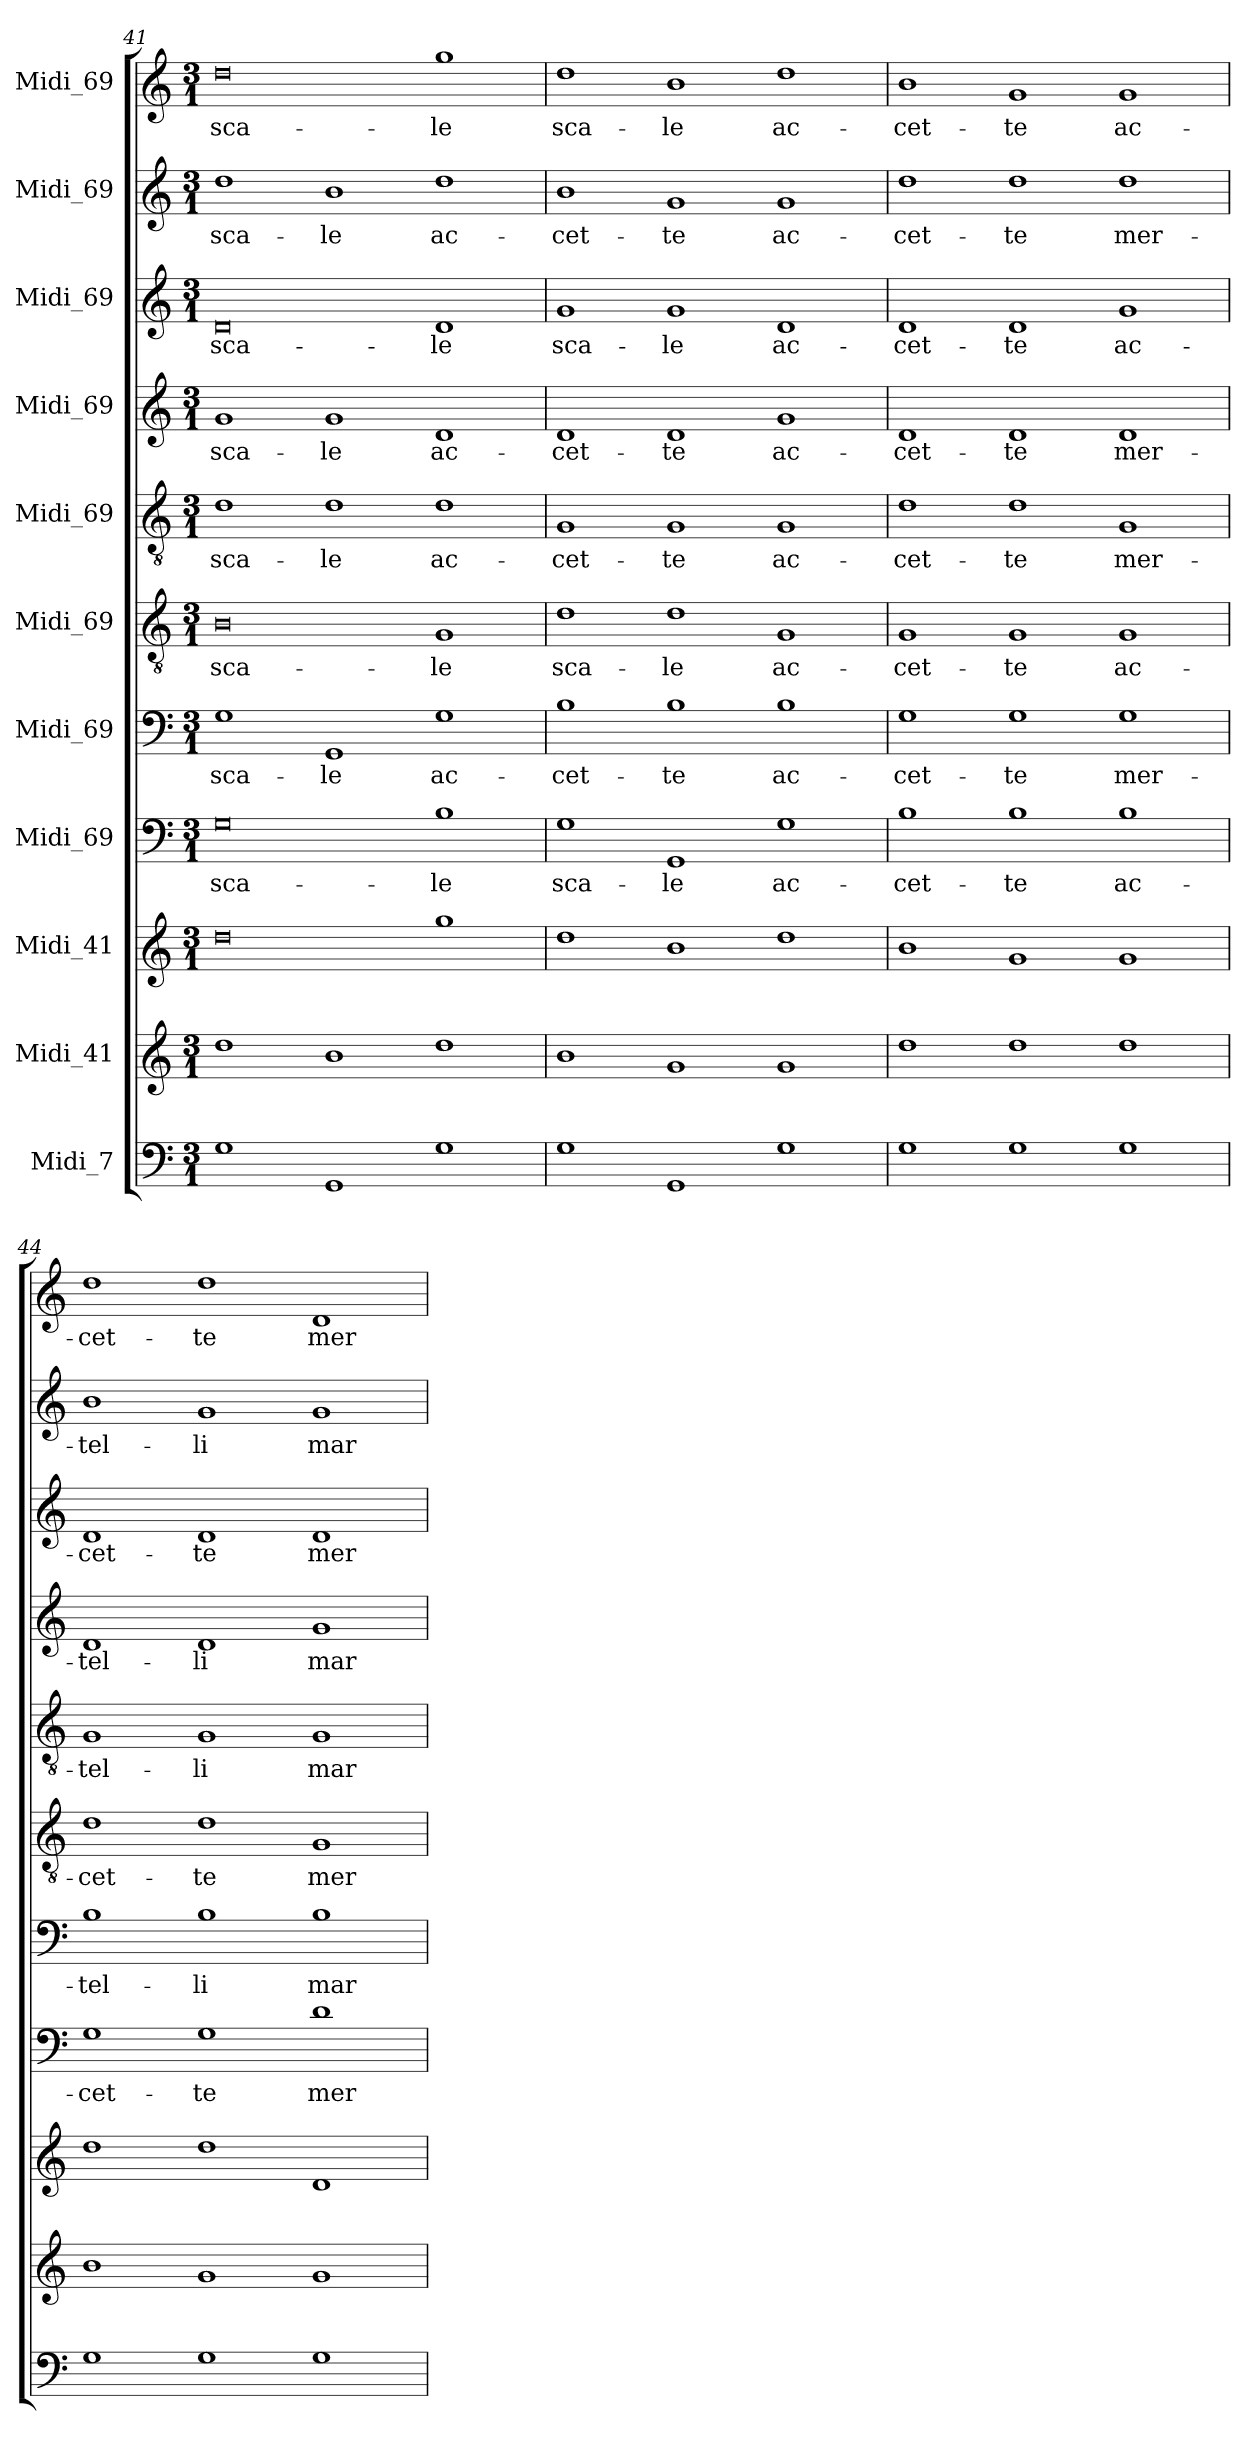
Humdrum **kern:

**kern	**kern	**kern	**kern	**text	**kern	**text	**kern	**text	**kern	**text	**kern	**text	**kern	**text	**kern	**text	**kern	**text
*part11	*part10	*part9	*part8	*part8	*part7	*part7	*part6	*part6	*part5	*part5	*part4	*part4	*part3	*part3	*part2	*part2	*part1	*part1
*staff11	*staff10	*staff9	*staff8	*staff8	*staff7	*staff7	*staff6	*staff6	*staff5	*staff5	*staff4	*staff4	*staff3	*staff3	*staff2	*staff2	*staff1	*staff1
*I"Midi_7	*I"Midi_41	*I"Midi_41	*I"Midi_69	*	*I"Midi_69	*	*I"Midi_69	*	*I"Midi_69	*	*I"Midi_69	*	*I"Midi_69	*	*I"Midi_69	*	*I"Midi_69	*
!!LO:LB:g=z
*clefF4	*clefG2	*clefG2	*clefF4	*	*clefF4	*	*clefGv2	*	*clefGv2	*	*clefG2	*	*clefG2	*	*clefG2	*	*clefG2	*
*k[]	*k[]	*k[]	*k[]	*	*k[]	*	*k[]	*	*k[]	*	*k[]	*	*k[]	*	*k[]	*	*k[]	*
*C:	*C:	*C:	*C:	*	*C:	*	*C:	*	*C:	*	*C:	*	*C:	*	*C:	*	*C:	*
*M3/1	*M3/1	*M3/1	*M3/1	*	*M3/1	*	*M3/1	*	*M3/1	*	*M3/1	*	*M3/1	*	*M3/1	*	*M3/1	*
=41	=41	=41	=41	=41	=41	=41	=41	=41	=41	=41	=41	=41	=41	=41	=41	=41	=41	=41
!	!	!	!	!LO:LY:b	!	!LO:LY:b	!	!LO:LY:b	!	!LO:LY:b	!	!LO:LY:b	!	!LO:LY:b	!	!LO:LY:b	!	!LO:LY:b
1G	1dd	0dd	0G	sca-	1G	sca-	0B	sca-	1d	sca-	1g	sca-	0d	sca-	1dd	sca-	0dd	sca-
!	!	!	!	!	!	!LO:LY:b	!	!	!	!LO:LY:b	!	!LO:LY:b	!	!	!	!LO:LY:b	!	!
1GG	1b	.	.	.	1GG	-le	.	.	1d	-le	1g	-le	.	.	1b	-le	.	.
!	!	!	!	!LO:LY:b	!	!LO:LY:b	!	!LO:LY:b	!	!LO:LY:b	!	!LO:LY:b	!	!LO:LY:b	!	!LO:LY:b	!	!LO:LY:b
1G	1dd	1gg	1B	-le	1G	ac-	1G	-le	1d	ac-	1d	ac-	1d	-le	1dd	ac-	1gg	-le
=42	=42	=42	=42	=42	=42	=42	=42	=42	=42	=42	=42	=42	=42	=42	=42	=42	=42	=42
!	!	!	!	!LO:LY:b	!	!LO:LY:b	!	!LO:LY:b	!	!LO:LY:b	!	!LO:LY:b	!	!LO:LY:b	!	!LO:LY:b	!	!LO:LY:b
1G	1b	1dd	1G	sca-	1B	-cet-	1d	sca-	1G	-cet-	1d	-cet-	1g	sca-	1b	-cet-	1dd	sca-
!	!	!	!	!LO:LY:b	!	!LO:LY:b	!	!LO:LY:b	!	!LO:LY:b	!	!LO:LY:b	!	!LO:LY:b	!	!LO:LY:b	!	!LO:LY:b
1GG	1g	1b	1GG	-le	1B	-te	1d	-le	1G	-te	1d	-te	1g	-le	1g	-te	1b	-le
!	!	!	!	!LO:LY:b	!	!LO:LY:b	!	!LO:LY:b	!	!LO:LY:b	!	!LO:LY:b	!	!LO:LY:b	!	!LO:LY:b	!	!LO:LY:b
1G	1g	1dd	1G	ac-	1B	ac-	1G	ac-	1G	ac-	1g	ac-	1d	ac-	1g	ac-	1dd	ac-
=43	=43	=43	=43	=43	=43	=43	=43	=43	=43	=43	=43	=43	=43	=43	=43	=43	=43	=43
!	!	!	!	!LO:LY:b	!	!LO:LY:b	!	!LO:LY:b	!	!LO:LY:b	!	!LO:LY:b	!	!LO:LY:b	!	!LO:LY:b	!	!LO:LY:b
1G	1dd	1b	1B	-cet-	1G	-cet-	1G	-cet-	1d	-cet-	1d	-cet-	1d	-cet-	1dd	-cet-	1b	-cet-
!	!	!	!	!LO:LY:b	!	!LO:LY:b	!	!LO:LY:b	!	!LO:LY:b	!	!LO:LY:b	!	!LO:LY:b	!	!LO:LY:b	!	!LO:LY:b
1G	1dd	1g	1B	-te	1G	-te	1G	-te	1d	-te	1d	-te	1d	-te	1dd	-te	1g	-te
!	!	!	!	!LO:LY:b	!	!LO:LY:b	!	!LO:LY:b	!	!LO:LY:b	!	!LO:LY:b	!	!LO:LY:b	!	!LO:LY:b	!	!LO:LY:b
1G	1dd	1g	1B	ac-	1G	mer-	1G	ac-	1G	mer-	1d	mer-	1g	ac-	1dd	mer-	1g	ac-
=44	=44	=44	=44	=44	=44	=44	=44	=44	=44	=44	=44	=44	=44	=44	=44	=44	=44	=44
!	!	!	!	!LO:LY:b	!	!LO:LY:b	!	!LO:LY:b	!	!LO:LY:b	!	!LO:LY:b	!	!LO:LY:b	!	!LO:LY:b	!	!LO:LY:b
1G	1b	1dd	1G	-cet-	1B	-tel-	1d	-cet-	1G	-tel-	1d	-tel-	1d	-cet-	1b	-tel-	1dd	-cet-
!	!	!	!	!LO:LY:b	!	!LO:LY:b	!	!LO:LY:b	!	!LO:LY:b	!	!LO:LY:b	!	!LO:LY:b	!	!LO:LY:b	!	!LO:LY:b
1G	1g	1dd	1G	-te	1B	-li	1d	-te	1G	-li	1d	-li	1d	-te	1g	-li	1dd	-te
!	!	!	!	!LO:LY:b	!	!LO:LY:b	!	!LO:LY:b	!	!LO:LY:b	!	!LO:LY:b	!	!LO:LY:b	!	!LO:LY:b	!	!LO:LY:b
1G	1g	1d	1d	mer-	1B	mar-	1G	mer-	1G	mar-	1g	mar-	1d	mer-	1g	mar-	1d	mer-
=	=	=	=	=	=	=	=	=	=	=	=	=	=	=	=	=	=	=
*-	*-	*-	*-	*-	*-	*-	*-	*-	*-	*-	*-	*-	*-	*-	*-	*-	*-	*-
